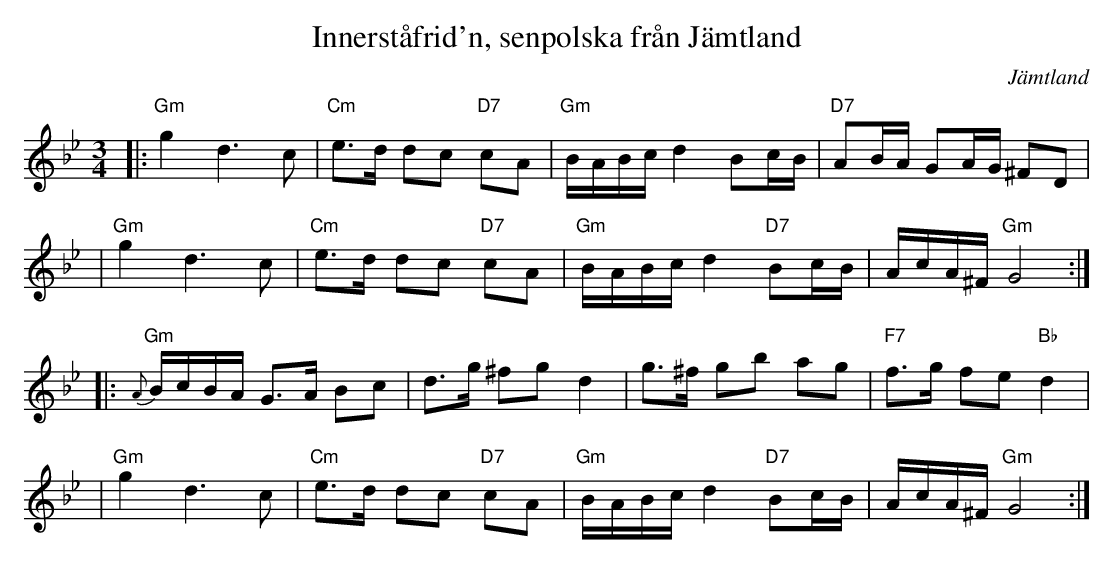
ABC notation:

X:1
T: Innerst\aafrid'n, senpolska fr\aan J\"amtland
O: J\"amtland
M: 3/4
L: 1/16
K: Gm
|: "Gm"g4 d6 c2 | "Cm"e3d d2c2 "D7"c2A2 | "Gm"BABc d4 B2cB | "D7"A2BA G2AG ^F2D2 |
|  "Gm"g4 d6 c2 | "Cm"e3d d2c2 "D7"c2A2 | "Gm"BABc d4 "D7"B2cB | AcA^F "Gm"G8 :|
|: "Gm"{A}BcBA G3A B2c2 | d3g ^f2g2 d4 | g3^f g2b2 a2g2 | "F7"f3g f2e2 "Bb"d4 |
|  "Gm"g4 d6 c2 | "Cm"e3d d2c2 "D7"c2A2 | "Gm"BABc d4 "D7"B2cB | AcA^F "Gm"G8 :|
